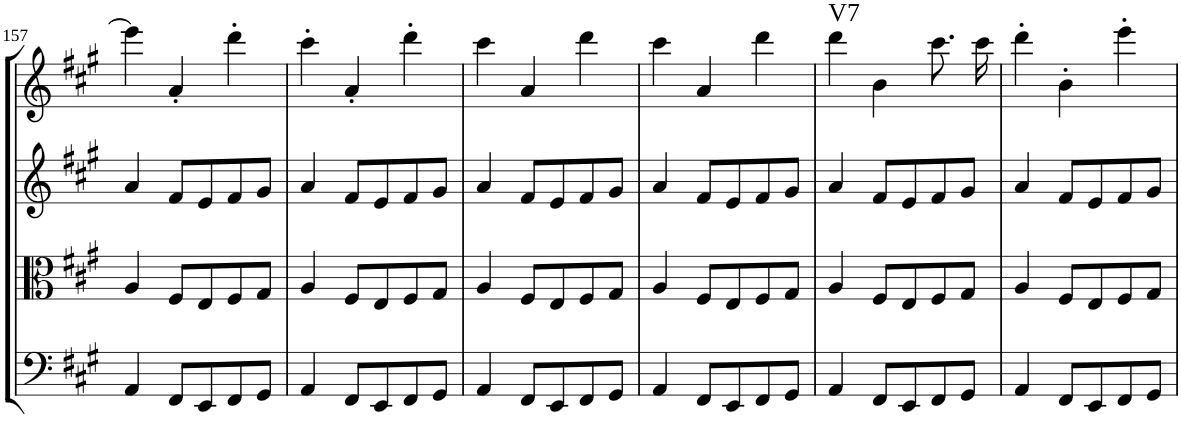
**kern	**kern	**kern	**kern	**harte
*part4	*part3	*part2	*part1	*part1
*staff4	*staff3	*staff2	*staff1	*
*I"Cello	*I"Viola	*I"2nd Violin	*I"1st Violin	*
*	*I'Vla	*I'Vln	*I'Vln	*
!!LO:PB:g=z
*clefF4	*clefC3	*clefG2	*clefG2	*
*k[f#c#g#]	*k[f#c#g#]	*k[f#c#g#]	*k[f#c#g#]	*
*A:	*A:	*A:	*A:	*
*M3/4	*M3/4	*M3/4	*M3/4	*
=157	=157	=157	=157	=157
4AA/	4A/	4a/	4eee\]	.
8FF#/L	8F#/L	8f#/L	4a'/	.
8EE/	8E/	8e/	.	.
8FF#/	8F#/	8f#/	4ddd'\	.
8GG#/J	8G#/J	8g#/J	.	.
=158	=158	=158	=158	=158
4AA/	4A/	4a/	4ccc#'\	.
8FF#/L	8F#/L	8f#/L	4a'/	.
8EE/	8E/	8e/	.	.
8FF#/	8F#/	8f#/	4ddd'\	.
8GG#/J	8G#/J	8g#/J	.	.
=159	=159	=159	=159	=159
4AA/	4A/	4a/	4ccc#\	.
8FF#/L	8F#/L	8f#/L	4a/	.
8EE/	8E/	8e/	.	.
8FF#/	8F#/	8f#/	4ddd\	.
8GG#/J	8G#/J	8g#/J	.	.
=160	=160	=160	=160	=160
4AA/	4A/	4a/	4ccc#\	.
8FF#/L	8F#/L	8f#/L	4a/	.
8EE/	8E/	8e/	.	.
8FF#/	8F#/	8f#/	4ddd\	.
8GG#/J	8G#/J	8g#/J	.	.
=161	=161	=161	=161	=161
!	!	!	!	!LO:H:kt=V7
4AA/	4A/	4a/	4ddd\	N
8FF#/L	8F#/L	8f#/L	4b\	.
8EE/	8E/	8e/	.	.
8FF#/	8F#/	8f#/	8.ccc#\L	.
8GG#/J	8G#/J	8g#/J	.	.
.	.	.	16ccc#\Jk	.
=162	=162	=162	=162	=162
4AA/	4A/	4a/	4ddd'\	.
8FF#/L	8F#/L	8f#/L	4b'\	.
8EE/	8E/	8e/	.	.
8FF#/	8F#/	8f#/	4eee'\	.
8GG#/J	8G#/J	8g#/J	.	.
=	=	=	=	=
*-	*-	*-	*-	*-
